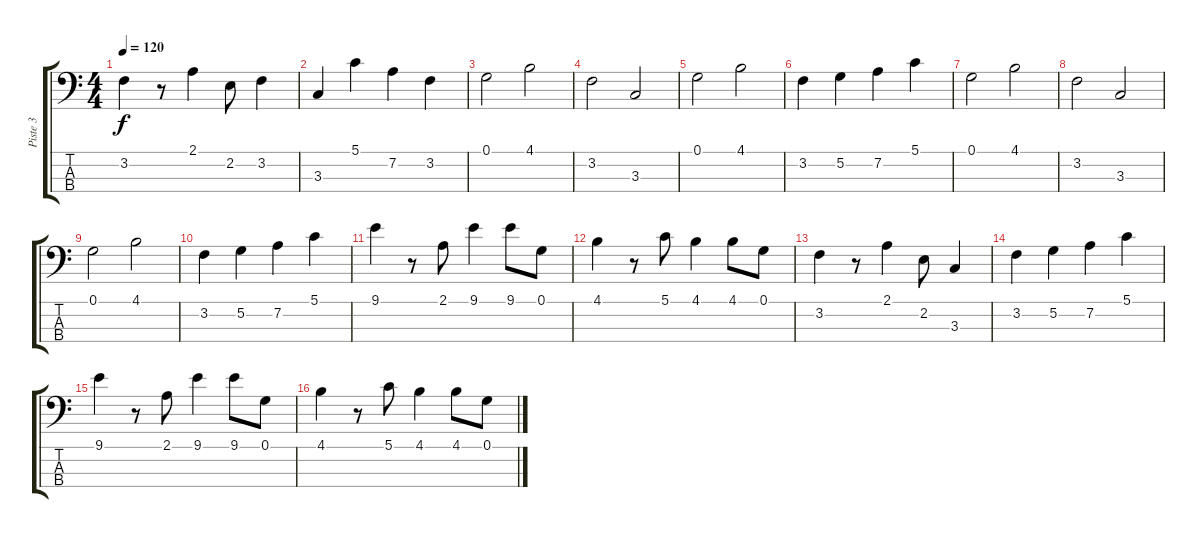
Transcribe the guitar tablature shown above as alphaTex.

\track ("Piste 3" "Piste 3") {instrument electricbasspick}
\staff {score tabs}
\tuning (G2 D2 A1 E1) {hide}
\ts (4 4)
\tempo 120
\clef f4
\ks c
3.2.4{dy f} r.8 2.1.4 2.2.8 3.2.4 |
3.3.4 5.1.4 7.2.4 3.2.4 |
0.1.2 4.1.2 |
3.2.2 3.3.2 |
0.1.2 4.1.2 |
3.2.4 5.2.4 7.2.4 5.1.4 |
0.1.2 4.1.2 |
3.2.2 3.3.2 |
0.1.2 4.1.2 |
3.2.4 5.2.4 7.2.4 5.1.4 |
9.1.4 r.8 2.1.8 9.1.4 9.1.8 0.1.8 |
4.1.4 r.8 5.1.8 4.1.4 4.1.8 0.1.8 |
3.2.4 r.8 2.1.4 2.2.8 3.3.4 |
3.2.4 5.2.4 7.2.4 5.1.4 |
9.1.4 r.8 2.1.8 9.1.4 9.1.8 0.1.8 |
4.1.4 r.8 5.1.8 4.1.4 4.1.8 0.1.8
